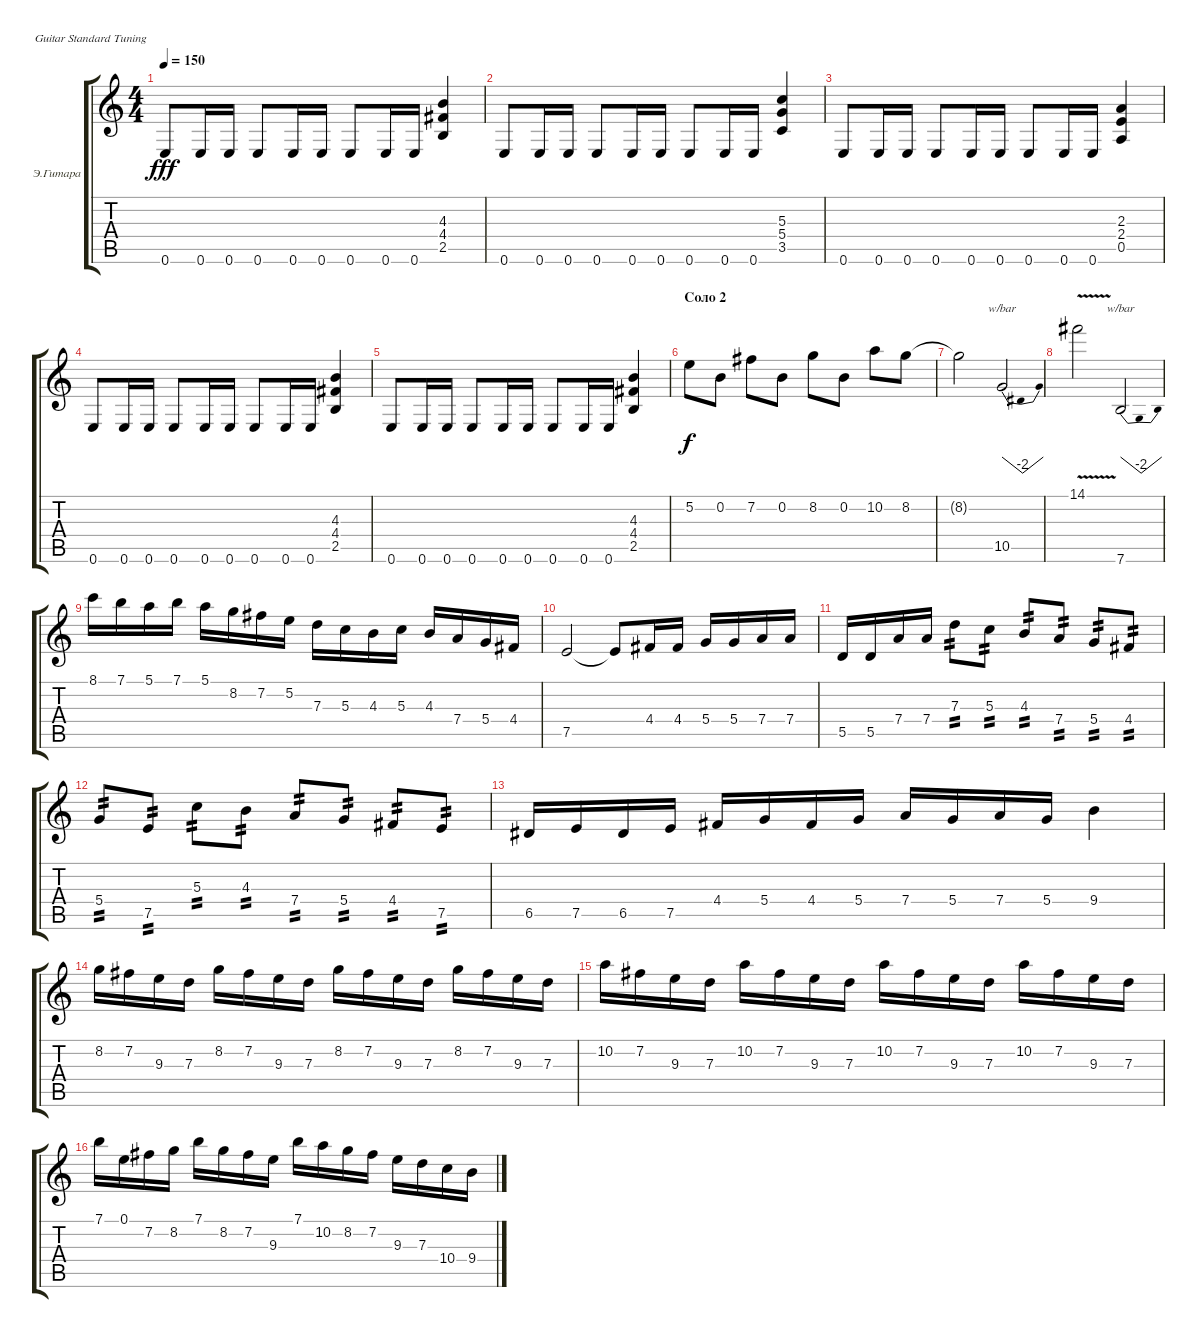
\bracketExtendMode groupsimilarinstruments
\firstSystemTrackNameOrientation horizontal
\otherSystemsTrackNameOrientation horizontal
\track ("Сергей Маврин" "Э.Гитара") {instrument overdrivenguitar}
\staff {score tabs}
\tuning (E4 B3 G3 D3 A2 E2)
\ts (4 4)
\tempo 150
\clef g2
\ks c
0.6.8{dy fff} 0.6.16 0.6.16 0.6.8 0.6.16 0.6.16 0.6.8 0.6.16 0.6.16 (4.3 4.4 2.5).4 |
0.6.8 0.6.16 0.6.16 0.6.8 0.6.16 0.6.16 0.6.8 0.6.16 0.6.16 (5.3 5.4 3.5).4 |
0.6.8 0.6.16 0.6.16 0.6.8 0.6.16 0.6.16 0.6.8 0.6.16 0.6.16 (2.3 2.4 0.5).4 |
0.6.8 0.6.16 0.6.16 0.6.8 0.6.16 0.6.16 0.6.8 0.6.16 0.6.16 (4.3 4.4 2.5).4 |
0.6.8 0.6.16 0.6.16 0.6.8 0.6.16 0.6.16 0.6.8 0.6.16 0.6.16 (4.3 4.4 2.5).4 |
\section ("" "Соло 2")
5.2.8{dy f} 0.2.8 7.2.8 0.2.8 8.2.8 0.2.8 10.2.8 8.2.8 |
8.2{t}.2 10.5.2{tbe (dip default 0 0 30 -8 60 0)} |
14.1{v}.2 7.6.2{tbe (dip default 0 0 30 -8 60 0)} |
8.1.16 7.1.16 5.1.16 7.1.16 5.1.16 8.2.16 7.2.16 5.2.16 7.3.16 5.3.16 4.3.16 5.3.16 4.3.16 7.4.16 5.4.16 4.4.16 |
7.5.2 7.5{t}.8 4.4.16 4.4.16 5.4.16 5.4.16 7.4.16 7.4.16 |
5.5.16 5.5.16 7.4.16 7.4.16 7.3.8{tp 2} 5.3.8{tp 2} 4.3.8{tp 2} 7.4.8{tp 2} 5.4.8{tp 2} 4.4.8{tp 2} |
5.4.8{tp 2} 7.5.8{tp 2} 5.3.8{tp 2} 4.3.8{tp 2} 7.4.8{tp 2} 5.4.8{tp 2} 4.4.8{tp 2} 7.5.8{tp 2} |
6.5.16 7.5.16 6.5.16 7.5.16 4.4.16 5.4.16 4.4.16 5.4.16 7.4.16 5.4.16 7.4.16 5.4.16 9.4.4 |
8.2.16 7.2.16 9.3.16 7.3.16 8.2.16 7.2.16 9.3.16 7.3.16 8.2.16 7.2.16 9.3.16 7.3.16 8.2.16 7.2.16 9.3.16 7.3.16 |
10.2.16 7.2.16 9.3.16 7.3.16 10.2.16 7.2.16 9.3.16 7.3.16 10.2.16 7.2.16 9.3.16 7.3.16 10.2.16 7.2.16 9.3.16 7.3.16 |
7.1.16 0.1.16 7.2.16 8.2.16 7.1.16 8.2.16 7.2.16 9.3.16 7.1.16 10.2.16 8.2.16 7.2.16 9.3.16 7.3.16 10.4.16 9.4.16
